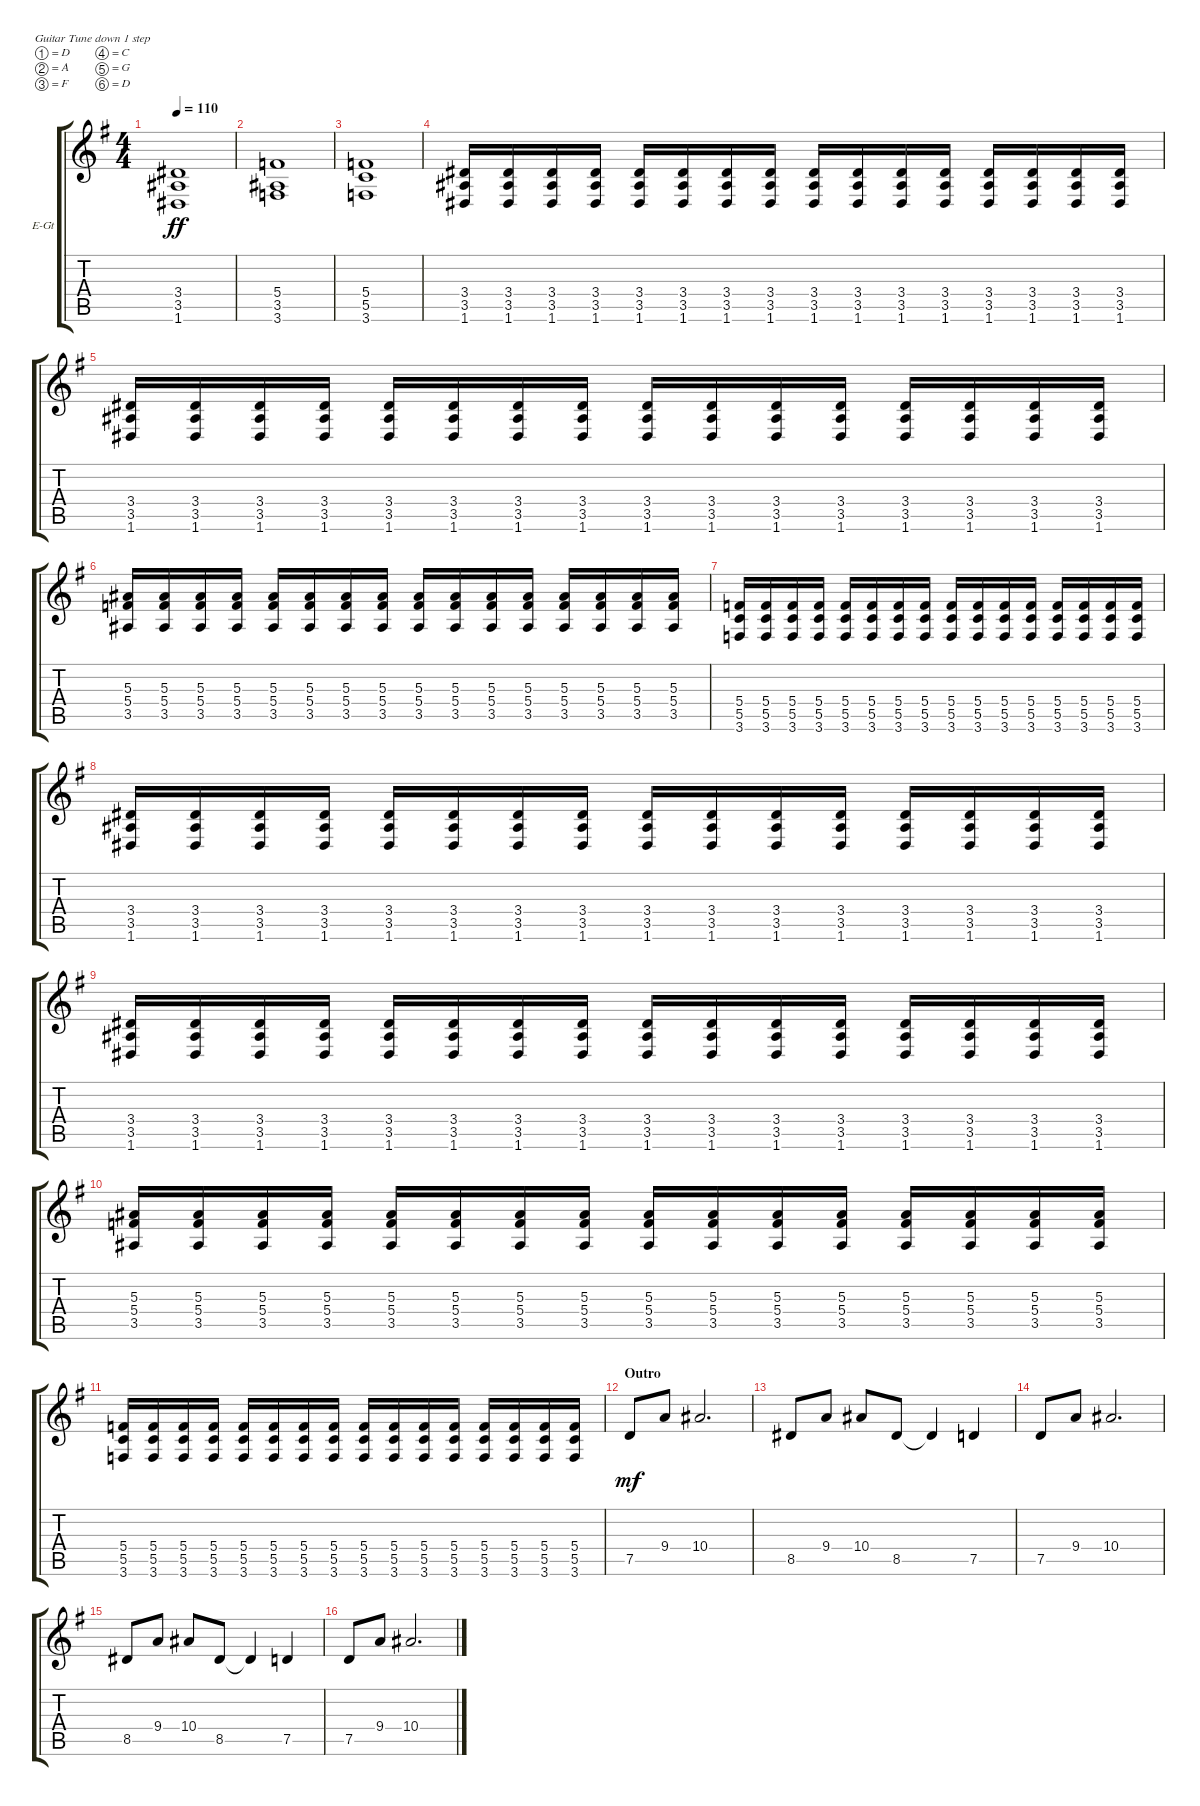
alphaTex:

\defaultSystemsLayout 4
\bracketExtendMode groupsimilarinstruments
\firstSystemTrackNameOrientation horizontal
\otherSystemsTrackNameOrientation horizontal
\track ("Right" "E-Gt") {instrument distortionguitar}
\staff {score tabs}
\tuning (D4 A3 F3 C3 G2 D2)
\ts (4 4)
\tempo 110
\clef g2
\ks eminor
(1.6{t} 3.5{t} 3.4{t}).1{dy ff} |
(3.6 3.5 5.4).1 |
(5.4 5.5 3.6).1 |
(1.6 3.5 3.4).16 (1.6 3.5 3.4).16 (1.6 3.5 3.4).16 (1.6 3.5 3.4).16 (1.6 3.5 3.4).16 (1.6 3.5 3.4).16 (1.6 3.5 3.4).16 (1.6 3.5 3.4).16 (1.6 3.5 3.4).16 (1.6 3.5 3.4).16 (1.6 3.5 3.4).16 (1.6 3.5 3.4).16 (1.6 3.5 3.4).16 (1.6 3.5 3.4).16 (1.6 3.5 3.4).16 (1.6 3.5 3.4).16 |
(1.6 3.5 3.4).16 (1.6 3.5 3.4).16 (1.6 3.5 3.4).16 (1.6 3.5 3.4).16 (1.6 3.5 3.4).16 (1.6 3.5 3.4).16 (1.6 3.5 3.4).16 (1.6 3.5 3.4).16 (1.6 3.5 3.4).16 (1.6 3.5 3.4).16 (1.6 3.5 3.4).16 (1.6 3.5 3.4).16 (1.6 3.5 3.4).16 (1.6 3.5 3.4).16 (1.6 3.5 3.4).16 (1.6 3.5 3.4).16 |
(3.5 5.4 5.3).16 (3.5 5.4 5.3).16 (3.5 5.4 5.3).16 (3.5 5.4 5.3).16 (3.5 5.4 5.3).16 (3.5 5.4 5.3).16 (3.5 5.4 5.3).16 (3.5 5.4 5.3).16 (3.5 5.4 5.3).16 (3.5 5.4 5.3).16 (3.5 5.4 5.3).16 (3.5 5.4 5.3).16 (3.5 5.4 5.3).16 (3.5 5.4 5.3).16 (3.5 5.4 5.3).16 (3.5 5.4 5.3).16 |
(5.4 5.5 3.6).16 (5.4 5.5 3.6).16 (5.4 5.5 3.6).16 (5.4 5.5 3.6).16 (5.4 5.5 3.6).16 (5.4 5.5 3.6).16 (5.4 5.5 3.6).16 (5.4 5.5 3.6).16 (5.4 5.5 3.6).16 (5.4 5.5 3.6).16 (5.4 5.5 3.6).16 (5.4 5.5 3.6).16 (5.4 5.5 3.6).16 (5.4 5.5 3.6).16 (5.4 5.5 3.6).16 (5.4 5.5 3.6).16 |
(1.6 3.5 3.4).16 (1.6 3.5 3.4).16 (1.6 3.5 3.4).16 (1.6 3.5 3.4).16 (1.6 3.5 3.4).16 (1.6 3.5 3.4).16 (1.6 3.5 3.4).16 (1.6 3.5 3.4).16 (1.6 3.5 3.4).16 (1.6 3.5 3.4).16 (1.6 3.5 3.4).16 (1.6 3.5 3.4).16 (1.6 3.5 3.4).16 (1.6 3.5 3.4).16 (1.6 3.5 3.4).16 (1.6 3.5 3.4).16 |
(1.6 3.5 3.4).16 (1.6 3.5 3.4).16 (1.6 3.5 3.4).16 (1.6 3.5 3.4).16 (1.6 3.5 3.4).16 (1.6 3.5 3.4).16 (1.6 3.5 3.4).16 (1.6 3.5 3.4).16 (1.6 3.5 3.4).16 (1.6 3.5 3.4).16 (1.6 3.5 3.4).16 (1.6 3.5 3.4).16 (1.6 3.5 3.4).16 (1.6 3.5 3.4).16 (1.6 3.5 3.4).16 (1.6 3.5 3.4).16 |
(3.5 5.4 5.3).16 (3.5 5.4 5.3).16 (3.5 5.4 5.3).16 (3.5 5.4 5.3).16 (3.5 5.4 5.3).16 (3.5 5.4 5.3).16 (3.5 5.4 5.3).16 (3.5 5.4 5.3).16 (3.5 5.4 5.3).16 (3.5 5.4 5.3).16 (3.5 5.4 5.3).16 (3.5 5.4 5.3).16 (3.5 5.4 5.3).16 (3.5 5.4 5.3).16 (3.5 5.4 5.3).16 (3.5 5.4 5.3).16 |
(5.4 5.5 3.6).16 (5.4 5.5 3.6).16 (5.4 5.5 3.6).16 (5.4 5.5 3.6).16 (5.4 5.5 3.6).16 (5.4 5.5 3.6).16 (5.4 5.5 3.6).16 (5.4 5.5 3.6).16 (5.4 5.5 3.6).16 (5.4 5.5 3.6).16 (5.4 5.5 3.6).16 (5.4 5.5 3.6).16 (5.4 5.5 3.6).16 (5.4 5.5 3.6).16 (5.4 5.5 3.6).16 (5.4 5.5 3.6).16 |
\section ("" "Outro")
7.5.8{dy mf} 9.4.8 10.4.2{d} |
8.5.8 9.4.8 10.4.8 8.5.8 8.5{t}.4 7.5.4 |
7.5.8 9.4.8 10.4.2{d} |
8.5.8 9.4.8 10.4.8 8.5.8 8.5{t}.4 7.5.4 |
7.5.8 9.4.8 10.4.2{d}
